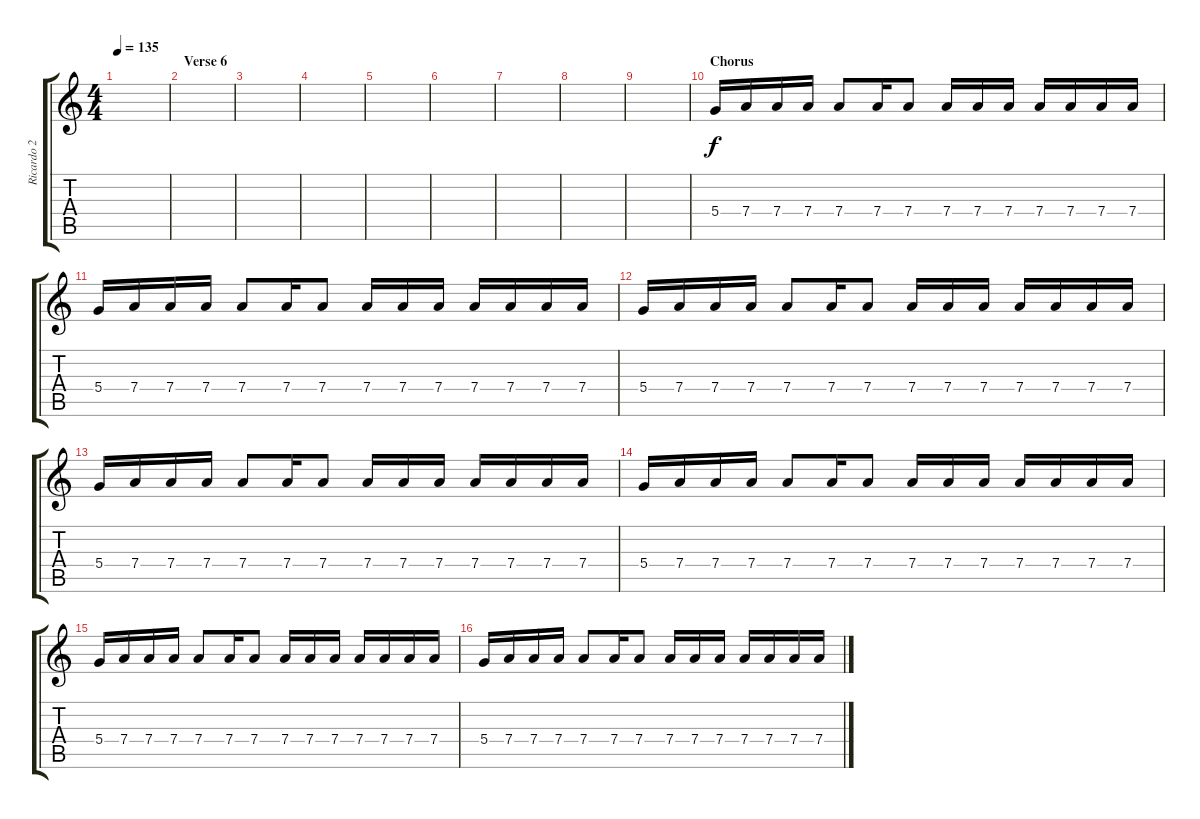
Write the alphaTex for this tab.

\track ("Ricardo 2" "Ricardo 2") {instrument distortionguitar}
\staff {score tabs}
\tuning (E4 B3 G3 D3 A2 E2) {hide}
\ts (4 4)
\tempo 135
\clef g2
\ks c
|
\section ("" "Verse 6")
|
|
|
|
|
|
|
|
\section ("" "Chorus")
5.4.16 7.4.16 7.4.16 7.4.16 7.4.8 7.4.16 7.4.8 7.4.16 7.4.16 7.4.16 7.4.16 7.4.16 7.4.16 7.4.16 |
5.4.16 7.4.16 7.4.16 7.4.16 7.4.8 7.4.16 7.4.8 7.4.16 7.4.16 7.4.16 7.4.16 7.4.16 7.4.16 7.4.16 |
5.4.16 7.4.16 7.4.16 7.4.16 7.4.8 7.4.16 7.4.8 7.4.16 7.4.16 7.4.16 7.4.16 7.4.16 7.4.16 7.4.16 |
5.4.16 7.4.16 7.4.16 7.4.16 7.4.8 7.4.16 7.4.8 7.4.16 7.4.16 7.4.16 7.4.16 7.4.16 7.4.16 7.4.16 |
5.4.16 7.4.16 7.4.16 7.4.16 7.4.8 7.4.16 7.4.8 7.4.16 7.4.16 7.4.16 7.4.16 7.4.16 7.4.16 7.4.16 |
5.4.16 7.4.16 7.4.16 7.4.16 7.4.8 7.4.16 7.4.8 7.4.16 7.4.16 7.4.16 7.4.16 7.4.16 7.4.16 7.4.16 |
5.4.16 7.4.16 7.4.16 7.4.16 7.4.8 7.4.16 7.4.8 7.4.16 7.4.16 7.4.16 7.4.16 7.4.16 7.4.16 7.4.16
